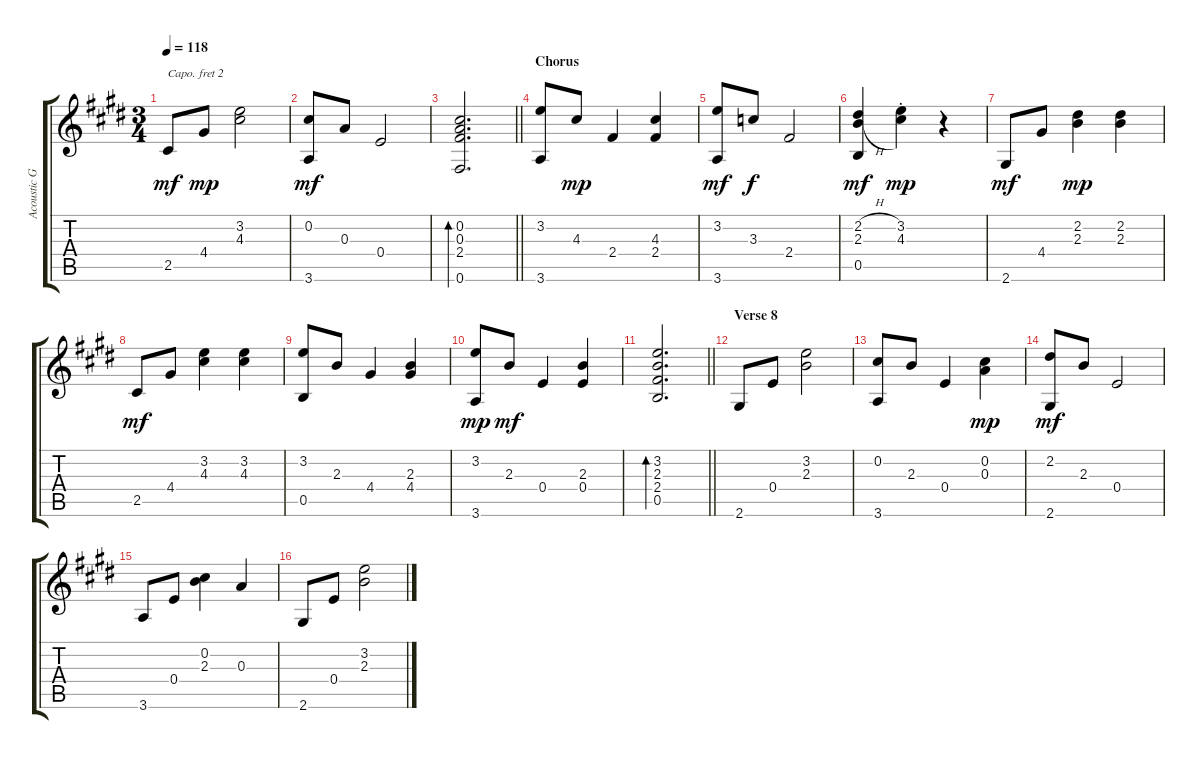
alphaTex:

\track ("Acoustic Guitar" "Acoustic G") {instrument acousticguitarsteel}
\staff {score tabs}
\capo 2
\tuning (E4 B3 G3 D3 A2 E2) {hide}
\ts (3 4)
\tempo 118
\clef g2
\ks e
2.5.8{dy mf} 4.4.8{dy mp} (3.2 4.3).2 |
(0.2 3.6).8{dy mf} 0.3.8 0.4.2 |
\barLineRight lightlight
(0.2 0.3 2.4 0.6).2{d bd 240} |
\section ("" "Chorus")
(3.2 3.6).8 4.3.8{dy mp} 2.4.4 (4.3 2.4).4 |
(3.2 3.6).8{dy mf} 3.3.8{dy f} 2.4.2 |
(2.2{h} 2.3{h} 0.5).4{dy mf} (3.2{st} 4.3{st}).4{dy mp} r.4 |
2.6.8{dy mf} 4.4.8 (2.2 2.3).4{dy mp} (2.2 2.3).4 |
2.5.8{dy mf} 4.4.8 (3.2 4.3).4 (3.2 4.3).4 |
(3.2 0.5).8 2.3.8 4.4.4 (2.3 4.4).4 |
(3.2 3.6).8{dy mp} 2.3.8{dy mf} 0.4.4 (2.3 0.4).4 |
\barLineRight lightlight
(3.2 2.3 2.4 0.5).2{d bd 240} |
\section ("" "Verse 8")
2.6.8 0.4.8 (3.2 2.3).2 |
(0.2 3.6).8 2.3.8 0.4.4 (0.2 0.3).4{dy mp} |
(2.2 2.6).8{dy mf} 2.3.8 0.4.2 |
3.6.8 0.4.8 (0.2 2.3).4 0.3.4 |
2.6.8 0.4.8 (3.2 2.3).2
